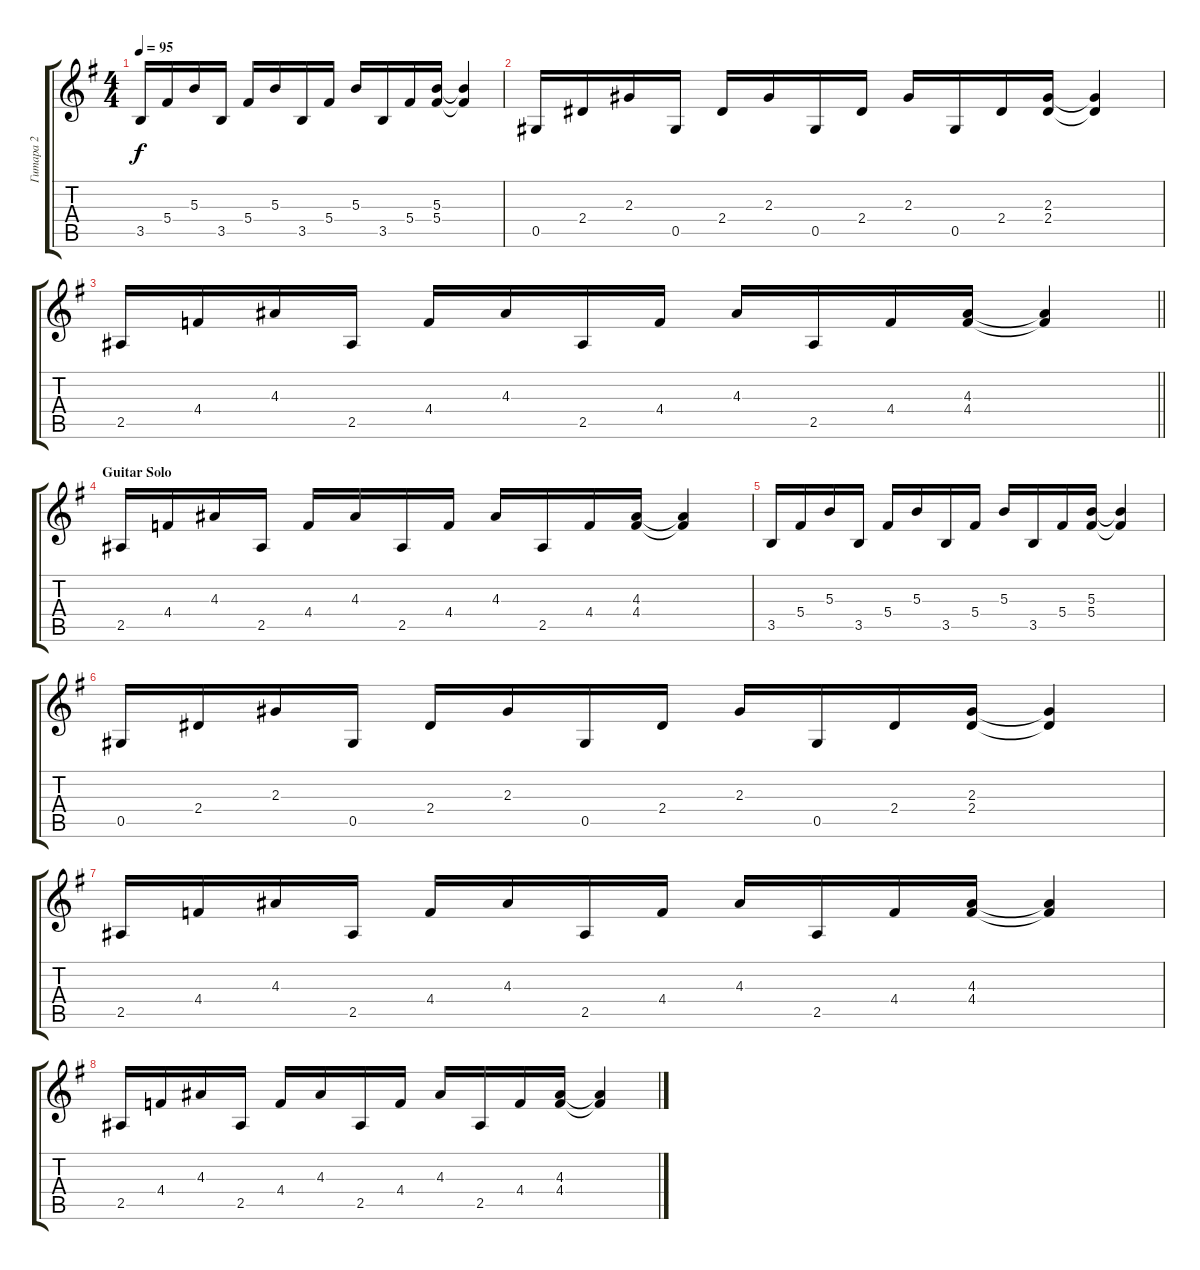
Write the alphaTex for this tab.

\track ("Гитара 2" "Гитара 2") {instrument distortionguitar}
\staff {score tabs}
\tuning (Eb4 Bb3 Gb3 Db3 Ab2 Eb2) {hide}
\ts (4 4)
\tempo 95
\clef g2
\ks eminor
3.5.16{dy f} 5.4.16 5.3.16 3.5.16 5.4.16 5.3.16 3.5.16 5.4.16 5.3.16 3.5.16 5.4.16 (5.3 5.4).16 (5.3{t} 5.4{t}).4 |
0.5.16 2.4.16 2.3.16 0.5.16 2.4.16 2.3.16 0.5.16 2.4.16 2.3.16 0.5.16 2.4.16 (2.3 2.4).16 (2.3{t} 2.4{t}).4 |
\barLineRight lightlight
2.5.16 4.4.16 4.3.16 2.5.16 4.4.16 4.3.16 2.5.16 4.4.16 4.3.16 2.5.16 4.4.16 (4.3 4.4).16 (4.3{t} 4.4{t}).4 |
\section ("" "Guitar Solo")
2.5.16{volume 15} 4.4.16 4.3.16 2.5.16 4.4.16 4.3.16 2.5.16 4.4.16 4.3.16 2.5.16 4.4.16 (4.3 4.4).16 (4.3{t} 4.4{t}).4 |
3.5.16 5.4.16 5.3.16 3.5.16 5.4.16 5.3.16 3.5.16 5.4.16 5.3.16 3.5.16 5.4.16 (5.3 5.4).16 (5.3{t} 5.4{t}).4 |
0.5.16 2.4.16 2.3.16 0.5.16 2.4.16 2.3.16 0.5.16 2.4.16 2.3.16 0.5.16 2.4.16 (2.3 2.4).16 (2.3{t} 2.4{t}).4 |
2.5.16 4.4.16 4.3.16 2.5.16 4.4.16 4.3.16 2.5.16 4.4.16 4.3.16 2.5.16 4.4.16 (4.3 4.4).16 (4.3{t} 4.4{t}).4 |
2.5.16 4.4.16 4.3.16 2.5.16 4.4.16 4.3.16 2.5.16 4.4.16 4.3.16 2.5.16 4.4.16 (4.3 4.4).16 (4.3{t} 4.4{t}).4
